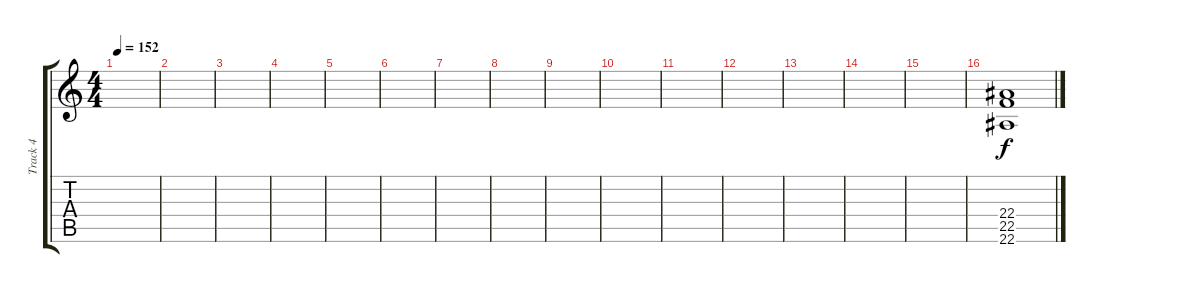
\track ("Track 4" "Track 4") {instrument reversecymbal}
\staff {score tabs}
\tuning (D4 A3 F3 C3 G2 C2) {hide}
\ts (4 4)
\tempo 152
\clef g2
\ks c
|
|
|
|
|
|
|
|
|
|
|
|
|
|
|
(22.4 22.5 22.6).1
